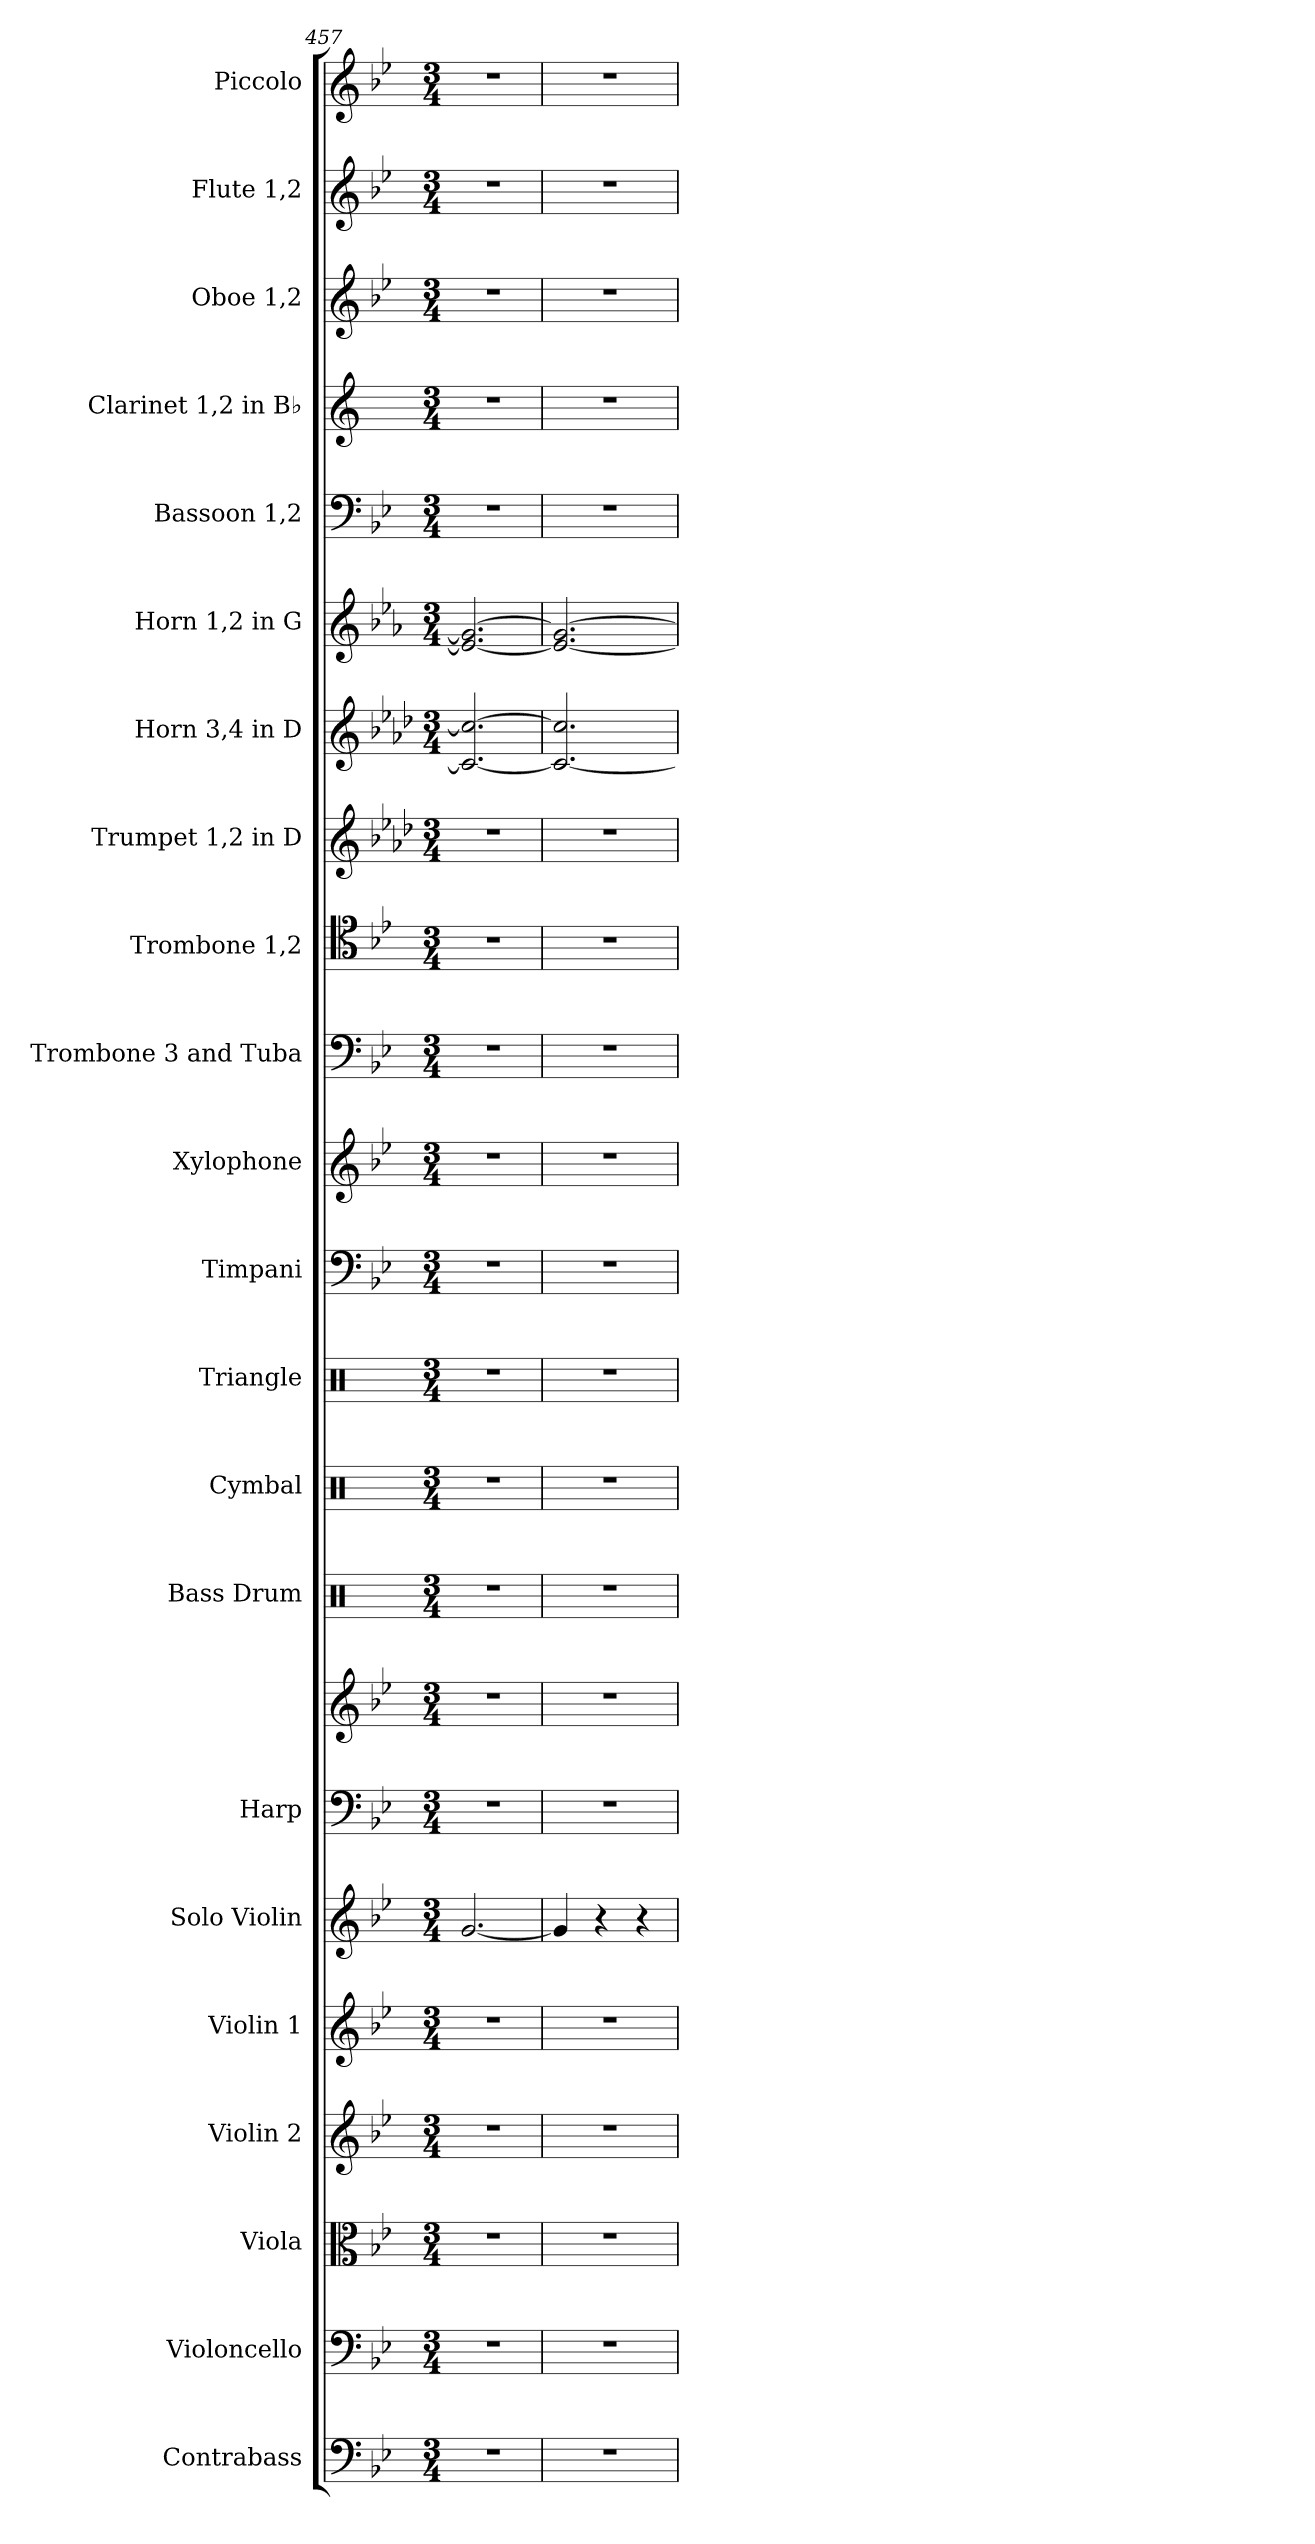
**kern	**kern	**kern	**kern	**kern	**kern	**kern	**kern	**kern	**kern	**kern	**kern	**kern	**kern	**kern	**kern	**kern	**kern	**kern	**kern	**kern	**kern	**kern
*part22	*part21	*part20	*part19	*part18	*part17	*part16	*part16	*part15	*part14	*part13	*part12	*part11	*part10	*part9	*part8	*part7	*part6	*part5	*part4	*part3	*part2	*part1
*staff23	*staff22	*staff21	*staff20	*staff19	*staff18	*staff17	*staff16	*staff15	*staff14	*staff13	*staff12	*staff11	*staff10	*staff9	*staff8	*staff7	*staff6	*staff5	*staff4	*staff3	*staff2	*staff1
*I"Contrabass	*I"Violoncello	*I"Viola	*I"Violin 2	*I"Violin 1	*I"Solo Violin	*I"Harp	*	*I"Bass Drum	*I"Cymbal	*I"Triangle	*I"Timpani	*I"Xylophone	*I"Trombone 3 and Tuba	*I"Trombone 1,2	*I"Trumpet 1,2 in D	*I"Horn 3,4 in D	*I"Horn 1,2 in G	*I"Bassoon 1,2	*I"Clarinet 1,2 in B♭	*I"Oboe 1,2	*I"Flute 1,2	*I"Piccolo
*I'Cb.	*I'Vc.	*I'Vla.	*I'Vln. 2	*I'Vln. 1	*I'Solo Vln.	*I'Hrp.	*	*I'B.D	*I'Cym.	*I'Trgl.	*I'Timp.	*I'Xyl.	*I'Tbn. 3 and Tba.	*I'Tbn. 1,2	*I'Tpt. 1,2 in D	*I'Hn. 3,4 in D	*I'Hn. 1,2 in G	*I'Bsn. 1,2	*I'Cl. 1,2 in B♭	*I'Ob. 1,2	*I'Fl. 1,2	*I'Picc.
*clefF4	*clefF4	*clefC3	*clefG2	*clefG2	*clefG2	*clefF4	*clefG2	*clefX	*clefX	*clefX	*clefF4	*clefG2	*clefF4	*clefC4	*clefG2	*clefG2	*clefG2	*clefF4	*clefG2	*clefG2	*clefG2	*clefG2
*ITrd7c12	*	*	*	*	*	*	*	*	*	*	*	*ITrd-7c-12	*	*	*ITrd-1c-2	*ITrd6c10	*ITrd5c9	*	*ITrd1c2	*	*	*ITrd-7c-12
*k[b-e-]	*k[b-e-]	*k[b-e-]	*k[b-e-]	*k[b-e-]	*k[b-e-]	*k[b-e-]	*k[b-e-]	*k[]	*k[]	*k[]	*k[b-e-]	*k[b-e-]	*k[b-e-]	*k[b-e-]	*k[b-e-]	*k[b-e-]	*k[b-e-a-d-g-c-]	*k[b-e-]	*k[b-e-]	*k[b-e-]	*k[b-e-]	*k[b-e-]
*M3/4	*M3/4	*M3/4	*M3/4	*M3/4	*M3/4	*M3/4	*M3/4	*M3/4	*M3/4	*M3/4	*M3/4	*M3/4	*M3/4	*M3/4	*M3/4	*M3/4	*M3/4	*M3/4	*M3/4	*M3/4	*M3/4	*M3/4
=457	=457	=457	=457	=457	=457	=457	=457	=457	=457	=457	=457	=457	=457	=457	=457	=457	=457	=457	=457	=457	=457	=457
2.r	2.r	2.r	2.r	2.r	[2.g/	2.r	2.r	2.r	2.r	2.r	2.r	2.r	2.r	2.r	2.r	2.D/_ 2.d/_	2.G/_ 2.B-/_	2.r	2.r	2.r	2.r	2.r
=458	=458	=458	=458	=458	=458	=458	=458	=458	=458	=458	=458	=458	=458	=458	=458	=458	=458	=458	=458	=458	=458	=458
2.r	2.r	2.r	2.r	2.r	4g/]	2.r	2.r	2.r	2.r	2.r	2.r	2.r	2.r	2.r	2.r	2.D/_ 2.d/]	2.G/_ 2.B-/_	2.r	2.r	2.r	2.r	2.r
.	.	.	.	.	4r	.	.	.	.	.	.	.	.	.	.	.	.	.	.	.	.	.
.	.	.	.	.	4r	.	.	.	.	.	.	.	.	.	.	.	.	.	.	.	.	.
=	=	=	=	=	=	=	=	=	=	=	=	=	=	=	=	=	=	=	=	=	=	=
*-	*-	*-	*-	*-	*-	*-	*-	*-	*-	*-	*-	*-	*-	*-	*-	*-	*-	*-	*-	*-	*-	*-
